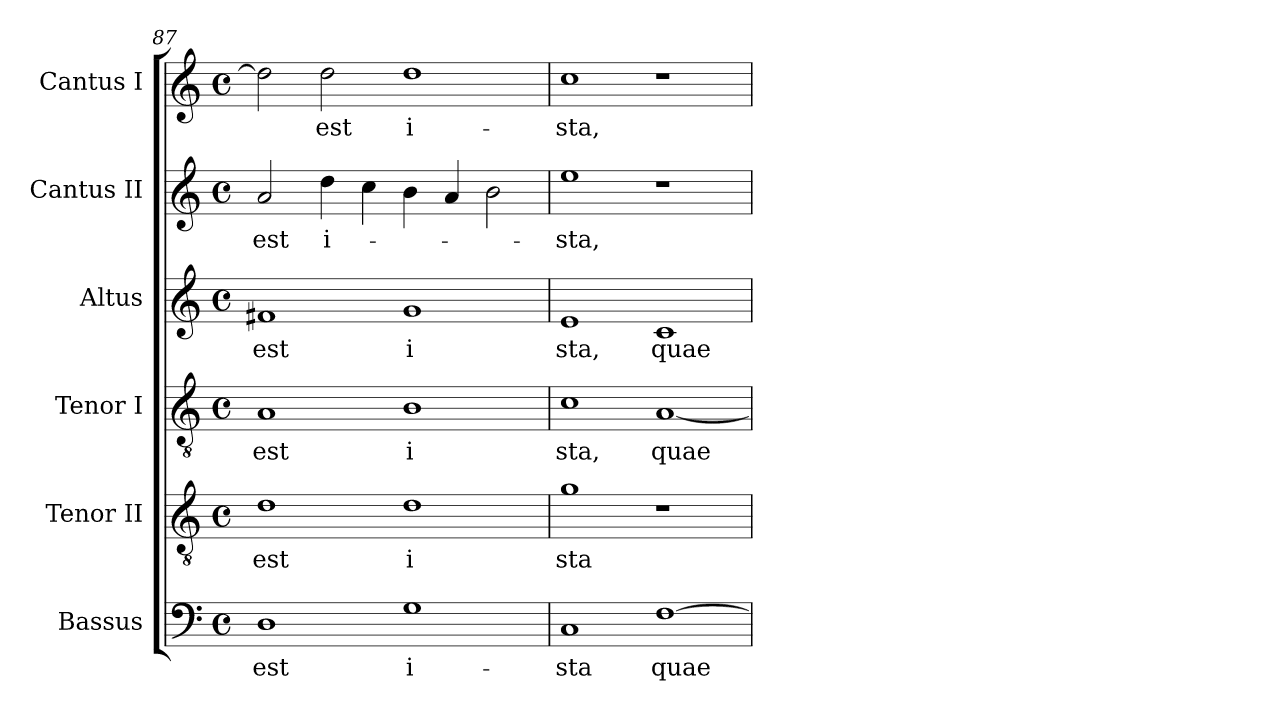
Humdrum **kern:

**kern	**text	**kern	**text	**kern	**text	**kern	**text	**kern	**text	**kern	**text
*part6	*part6	*part5	*part5	*part4	*part4	*part3	*part3	*part2	*part2	*part1	*part1
*staff6	*staff6	*staff5	*staff5	*staff4	*staff4	*staff3	*staff3	*staff2	*staff2	*staff1	*staff1
*I"Bassus	*	*I"Tenor II	*	*I"Tenor I	*	*I"Altus	*	*I"Cantus II	*	*I"Cantus I	*
!!LO:PB:g=z
*clefF4	*	*clefGv2	*	*clefGv2	*	*clefG2	*	*clefG2	*	*clefG2	*
*M4/4	*	*M4/4	*	*M4/4	*	*M4/4	*	*M4/4	*	*M4/4	*
*met(c)	*	*met(c)	*	*met(c)	*	*met(c)	*	*met(c)	*	*met(c)	*
=87	=87	=87	=87	=87	=87	=87	=87	=87	=87	=87	=87
!	!LO:LY:b:cj	!	!LO:LY:b:cj	!	!LO:LY:b:cj	!	!LO:LY:b:cj	!	!LO:LY:b:cj	!	!
1D	est	1d	est	1A	est	1f#X	est	2a/	est	2dd\]	.
!	!	!	!	!	!	!	!	!	!LO:LY:b:rj	!	!LO:LY:b:cj
.	.	.	.	.	.	.	.	4dd\	i-	2dd\	est
.	.	.	.	.	.	.	.	4cc\	.	.	.
!	!LO:LY:b:cj	!	!LO:LY:b:cj	!	!LO:LY:b:cj	!	!LO:LY:b:cj	!	!	!	!LO:LY:b:cj
1G	i-	1d	i	1B	i	1g	i	4b\	.	1dd	i-
.	.	.	.	.	.	.	.	4a/	.	.	.
.	.	.	.	.	.	.	.	2b\	.	.	.
=88	=88	=88	=88	=88	=88	=88	=88	=88	=88	=88	=88
!	!LO:LY:b:cj	!	!LO:LY:b:cj	!	!LO:LY:b:cj	!	!LO:LY:b:cj	!	!LO:LY:b:cj	!	!LO:LY:b:cj
1C	-sta	1g	sta	1c	sta,	1e	sta,	1ee	-sta,	1cc	-sta,
!	!LO:LY:b	!	!	!	!LO:LY:b	!	!LO:LY:b:cj	!	!	!	!
[>1F	quae	1r	.	[<1A	quae	1c	quae	1r	.	1r	.
=	=	=	=	=	=	=	=	=	=	=	=
*-	*-	*-	*-	*-	*-	*-	*-	*-	*-	*-	*-
